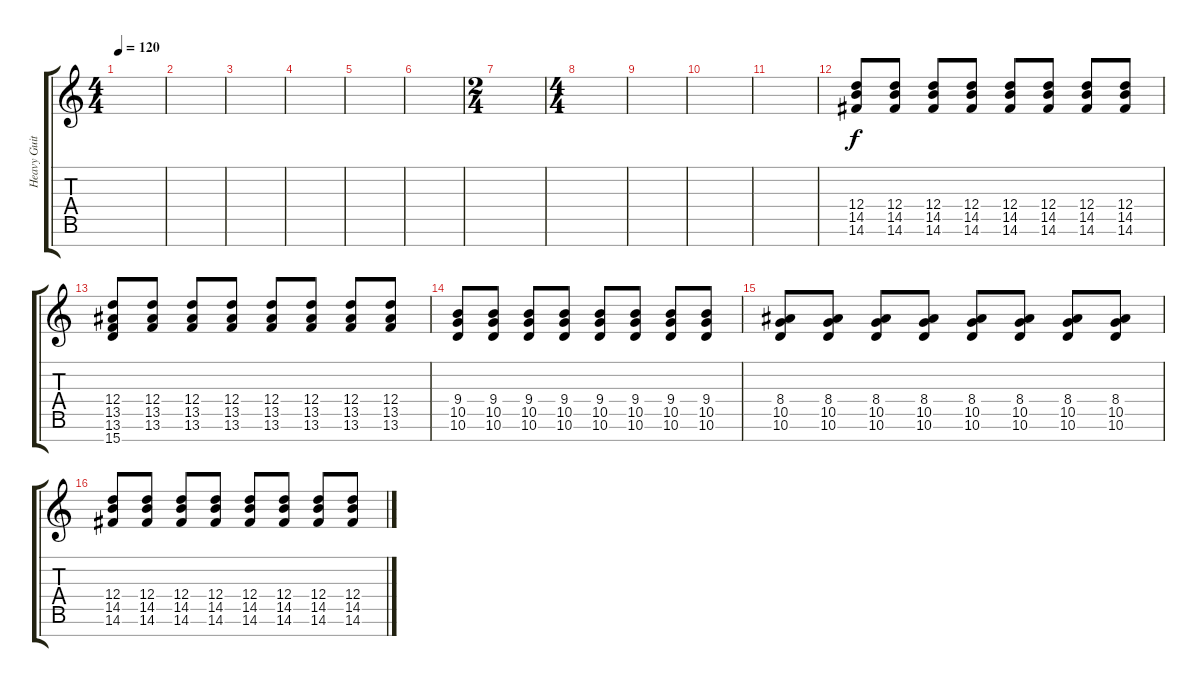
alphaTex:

\track ("Heavy Guitar 1" "Heavy Guit") {instrument overdrivenguitar}
\staff {score tabs}
\tuning (E4 B3 G3 D3 A2 E2 B1) {hide}
\ts (4 4)
\tempo 120
\clef g2
\ks c
|
|
|
|
|
|
\ts (2 4)
|
\ts (4 4)
|
|
|
|
(12.4 14.5 14.6).8 (12.4 14.5 14.6).8 (12.4 14.5 14.6).8 (12.4 14.5 14.6).8 (12.4 14.5 14.6).8 (12.4 14.5 14.6).8 (12.4 14.5 14.6).8 (12.4 14.5 14.6).8 |
(12.4 13.5 13.6 15.7).8 (12.4 13.5 13.6).8 (12.4 13.5 13.6).8 (12.4 13.5 13.6).8 (12.4 13.5 13.6).8 (12.4 13.5 13.6).8 (12.4 13.5 13.6).8 (12.4 13.5 13.6).8 |
(9.4 10.5 10.6).8 (9.4 10.5 10.6).8 (9.4 10.5 10.6).8 (9.4 10.5 10.6).8 (9.4 10.5 10.6).8 (9.4 10.5 10.6).8 (9.4 10.5 10.6).8 (9.4 10.5 10.6).8 |
(8.4 10.5 10.6).8 (8.4 10.5 10.6).8 (8.4 10.5 10.6).8 (8.4 10.5 10.6).8 (8.4 10.5 10.6).8 (8.4 10.5 10.6).8 (8.4 10.5 10.6).8 (8.4 10.5 10.6).8 |
(12.4 14.5 14.6).8 (12.4 14.5 14.6).8 (12.4 14.5 14.6).8 (12.4 14.5 14.6).8 (12.4 14.5 14.6).8 (12.4 14.5 14.6).8 (12.4 14.5 14.6).8 (12.4 14.5 14.6).8
